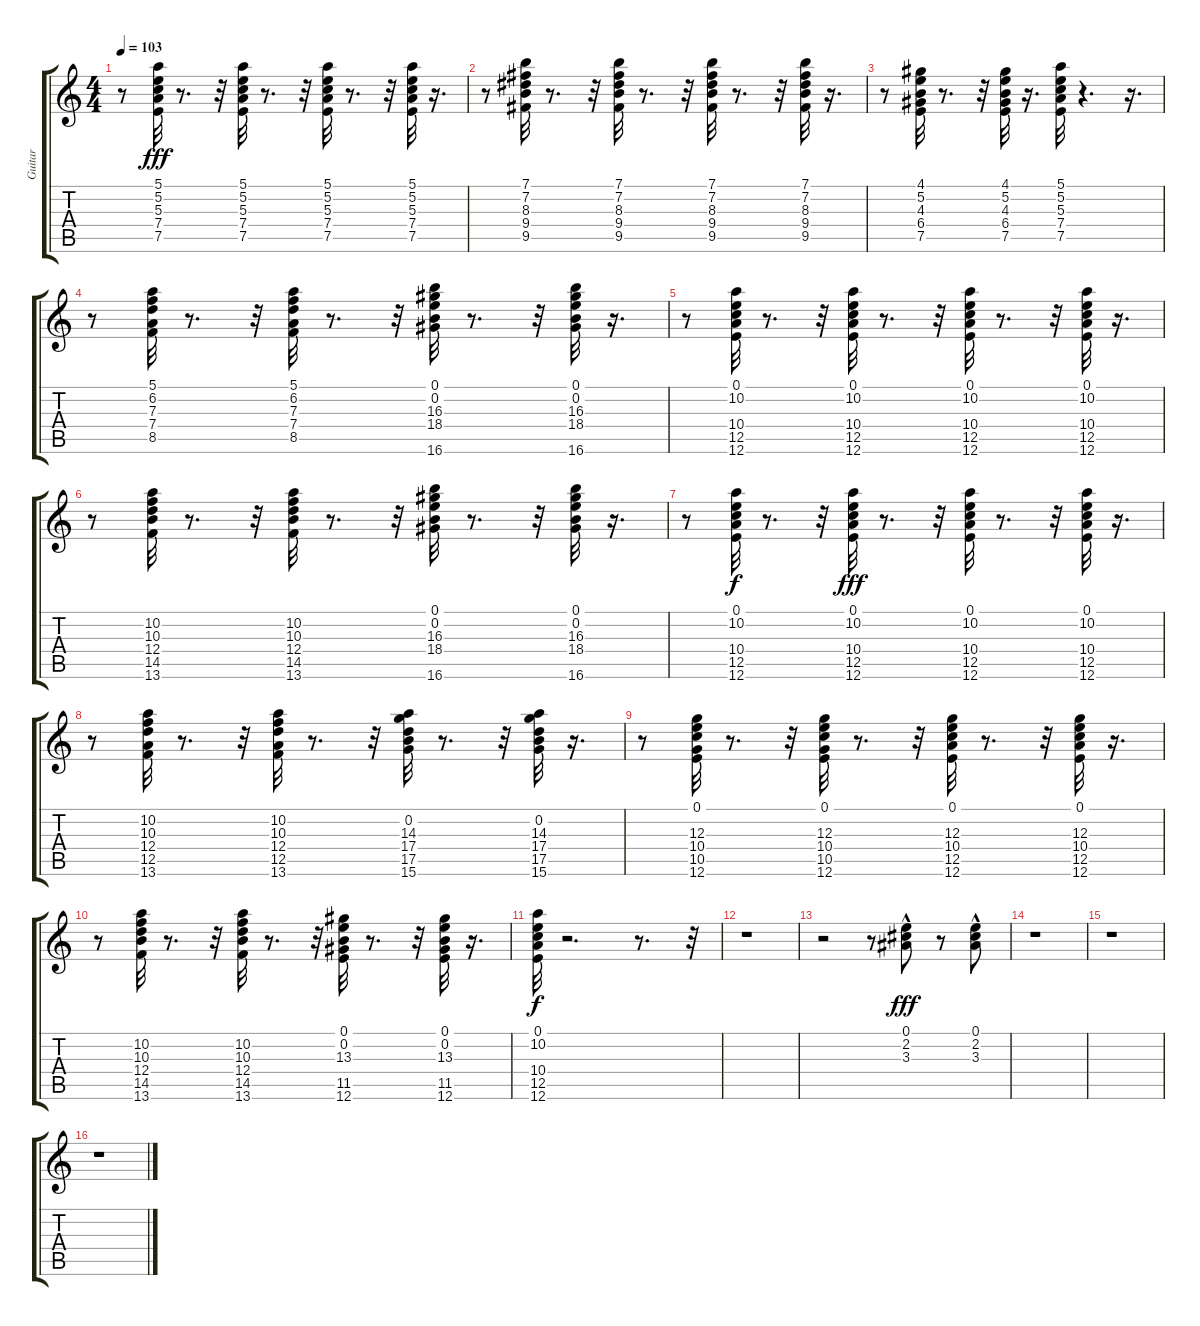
\track ("Guitar" "Guitar") {instrument acousticguitarsteel}
\staff {score tabs}
\tuning (E4 B3 G3 D3 A2 E2) {hide}
\ts (4 4)
\tempo 103
\clef g2
\ks c
r.8{dy fff} (5.1 5.2 5.3 7.4 7.5).32 r.8{d} r.32 (5.1 5.2 5.3 7.4 7.5).32 r.8{d} r.32 (5.1 5.2 5.3 7.4 7.5).32 r.8{d} r.32 (5.1 5.2 5.3 7.4 7.5).32 r.16{d} |
r.8 (7.1 7.2 8.3 9.4 9.5).32 r.8{d} r.32 (7.1 7.2 8.3 9.4 9.5).32 r.8{d} r.32 (7.1 7.2 8.3 9.4 9.5).32 r.8{d} r.32 (7.1 7.2 8.3 9.4 9.5).32 r.16{d} |
r.8 (4.1 5.2 4.3 6.4 7.5).32 r.8{d} r.32 (4.1 5.2 4.3 6.4 7.5).32 r.16{d} (5.1 5.2 5.3 7.4 7.5).32 r.4{d} r.16{d} |
r.8 (5.1 6.2 7.3 7.4 8.5).32 r.8{d} r.32 (5.1 6.2 7.3 7.4 8.5).32 r.8{d} r.32 (0.1 0.2 16.3 18.4 16.6).32 r.8{d} r.32 (0.1 0.2 16.3 18.4 16.6).32 r.16{d} |
r.8 (0.1 10.2 10.4 12.5 12.6).32 r.8{d} r.32 (0.1 10.2 10.4 12.5 12.6).32 r.8{d} r.32 (0.1 10.2 10.4 12.5 12.6).32 r.8{d} r.32 (0.1 10.2 10.4 12.5 12.6).32 r.16{d} |
r.8 (10.2 10.3 12.4 14.5 13.6).32 r.8{d} r.32 (10.2 10.3 12.4 14.5 13.6).32 r.8{d} r.32 (0.1 0.2 16.3 18.4 16.6).32 r.8{d} r.32 (0.1 0.2 16.3 18.4 16.6).32 r.16{d} |
r.8 (0.1 10.2 10.4 12.5 12.6).32{dy f} r.8{d} r.32 (0.1 10.2 10.4 12.5 12.6).32{dy fff} r.8{d} r.32 (0.1 10.2 10.4 12.5 12.6).32 r.8{d} r.32 (0.1 10.2 10.4 12.5 12.6).32 r.16{d} |
r.8 (10.2 10.3 12.4 12.5 13.6).32 r.8{d} r.32 (10.2 10.3 12.4 12.5 13.6).32 r.8{d} r.32 (0.2 14.3 17.4 17.5 15.6).32 r.8{d} r.32 (0.2 14.3 17.4 17.5 15.6).32 r.16{d} |
r.8 (0.1 12.3 10.4 10.5 12.6).32 r.8{d} r.32 (0.1 12.3 10.4 10.5 12.6).32 r.8{d} r.32 (0.1 12.3 10.4 12.5 12.6).32 r.8{d} r.32 (0.1 12.3 10.4 12.5 12.6).32 r.16{d} |
r.8 (10.2 10.3 12.4 14.5 13.6).32 r.8{d} r.32 (10.2 10.3 12.4 14.5 13.6).32 r.8{d} r.32 (0.1 0.2 13.3 11.5 12.6).32 r.8{d} r.32 (0.1 0.2 13.3 11.5 12.6).32 r.16{d} |
(0.1 10.2 10.4 12.5 12.6).32{dy f} r.2{d} r.8{d} r.32 |
r.1 |
r.2 r.8 (0.1 2.2{hac} 3.3{hac}).8{dy fff} r.8 (0.1 2.2 3.3{hac}).8 |
r.1 |
r.1 |
r.1
